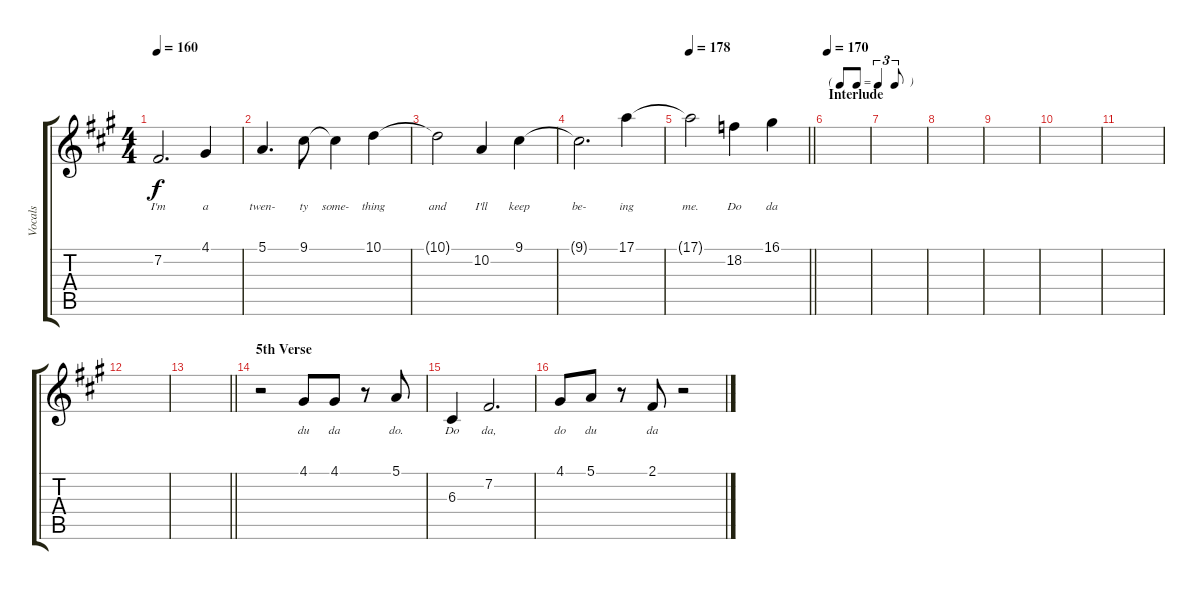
\track ("Vocals" "Vocals") {instrument vibraphone}
\staff {score tabs}
\tuning (E4 B3 G3 D3 A2 E2) {hide}
\ts (4 4)
\tempo 160
\clef g2
\ks a
7.2{t}.2{d lyrics (0 "I'm") lyrics (1 "") lyrics (2 "") lyrics (3 "") lyrics (4 "") dy f} 4.1.4{lyrics (0 "a") lyrics (1 "") lyrics (2 "") lyrics (3 "") lyrics (4 "")} |
5.1.4{d lyrics (0 "twen-") lyrics (1 "") lyrics (2 "") lyrics (3 "") lyrics (4 "")} 9.1.8{lyrics (0 "ty") lyrics (1 "") lyrics (2 "") lyrics (3 "") lyrics (4 "")} 9.1{t}.4{lyrics (0 "some-") lyrics (1 "") lyrics (2 "") lyrics (3 "") lyrics (4 "")} 10.1.4{lyrics (0 "thing") lyrics (1 "") lyrics (2 "") lyrics (3 "") lyrics (4 "")} |
10.1{t}.2{lyrics (0 "and") lyrics (1 "") lyrics (2 "") lyrics (3 "") lyrics (4 "")} 10.2.4{lyrics (0 "I'll") lyrics (1 "") lyrics (2 "") lyrics (3 "") lyrics (4 "")} 9.1.4{lyrics (0 "keep") lyrics (1 "") lyrics (2 "") lyrics (3 "") lyrics (4 "")} |
9.1{t}.2{d lyrics (0 "be-") lyrics (1 "") lyrics (2 "") lyrics (3 "") lyrics (4 "")} 17.1.4{lyrics (0 "ing") lyrics (1 "") lyrics (2 "") lyrics (3 "") lyrics (4 "")} |
\tempo 178
\barLineRight lightlight
17.1{t}.2{lyrics (0 "me.") lyrics (1 "") lyrics (2 "") lyrics (3 "") lyrics (4 "")} 18.2.4{lyrics (0 "Do") lyrics (1 "") lyrics (2 "") lyrics (3 "") lyrics (4 "")} 16.1.4{lyrics (0 "da") lyrics (1 "") lyrics (2 "") lyrics (3 "") lyrics (4 "")} |
\tf triplet8th
\section ("" "Interlude")
\tempo 170
|
|
|
|
|
|
|
\barLineRight lightlight
|
\section ("" "5th Verse")
r.2 4.1.8{lyrics (0 "du") lyrics (1 "") lyrics (2 "") lyrics (3 "") lyrics (4 "")} 4.1.8{lyrics (0 "da") lyrics (1 "") lyrics (2 "") lyrics (3 "") lyrics (4 "")} r.8 5.1.8{lyrics (0 "do.") lyrics (1 "") lyrics (2 "") lyrics (3 "") lyrics (4 "")} |
6.3.4{lyrics (0 "Do") lyrics (1 "") lyrics (2 "") lyrics (3 "") lyrics (4 "")} 7.2.2{d lyrics (0 "da,") lyrics (1 "") lyrics (2 "") lyrics (3 "") lyrics (4 "")} |
4.1.8{lyrics (0 "do") lyrics (1 "") lyrics (2 "") lyrics (3 "") lyrics (4 "")} 5.1.8{lyrics (0 "du") lyrics (1 "") lyrics (2 "") lyrics (3 "") lyrics (4 "")} r.8 2.1.8{lyrics (0 "da") lyrics (1 "") lyrics (2 "") lyrics (3 "") lyrics (4 "")} r.2
